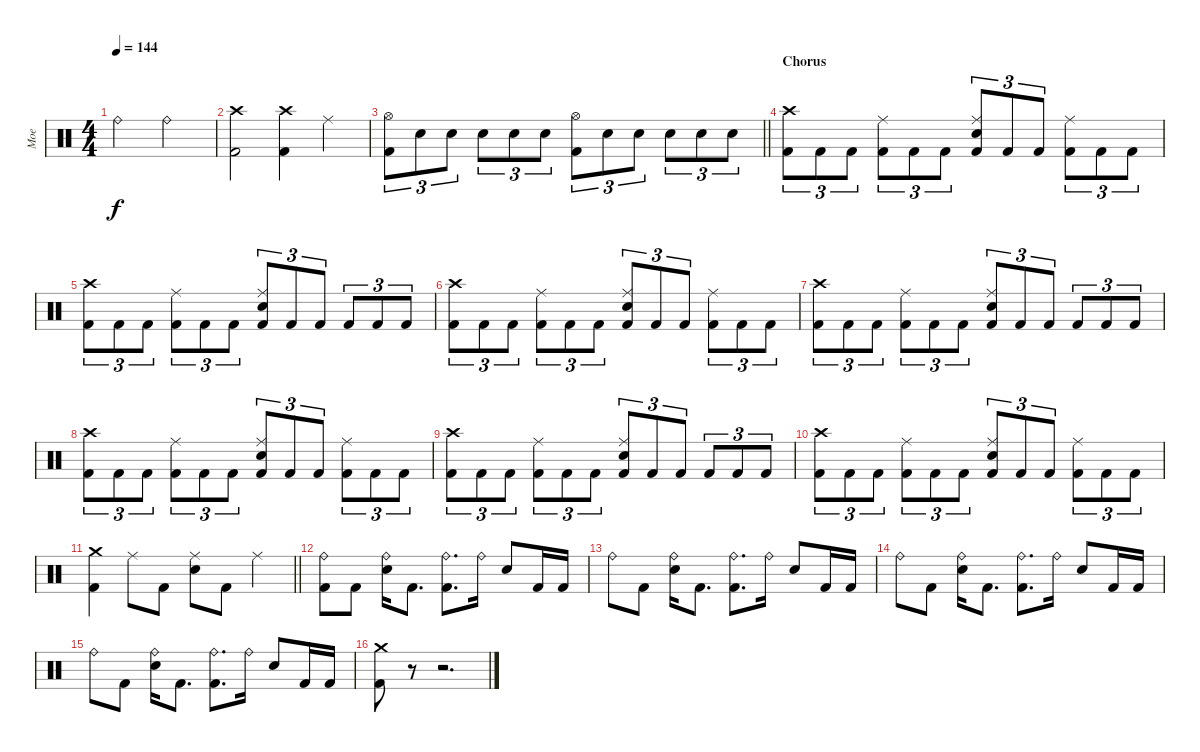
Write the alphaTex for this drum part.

\track ("Moe" "Moe") {instrument percussion}
\staff {score}
\articulation defaults
\ts (4 4)
\tempo 144
\clef neutral
\ks c "Ride (bell)".2{dy f} "Ride (bell)".2
|
("Crash high (hit)" "Kick (hit) 2").2 ("Crash high (hit)" "Kick (hit) 2").4 "Ride (middle)".4 |
\barLineRight lightlight
("Hi-Hat (open)" "Kick (hit) 2").8{tu (3 2)} "Electric Snare (hit)".8{tu (3 2)} "Electric Snare (hit)".8{tu (3 2)} "Electric Snare (hit)".8{tu (3 2)} "Electric Snare (hit)".8{tu (3 2)} "Electric Snare (hit)".8{tu (3 2)} ("Hi-Hat (open)" "Kick (hit) 2").8{tu (3 2)} "Electric Snare (hit)".8{tu (3 2)} "Electric Snare (hit)".8{tu (3 2)} "Electric Snare (hit)".8{tu (3 2)} "Electric Snare (hit)".8{tu (3 2)} "Electric Snare (hit)".8{tu (3 2)} |
\section ("" "Chorus")
("Crash high (hit)" "Kick (hit) 2").8{tu (3 2)} "Kick (hit) 2".8{tu (3 2)} "Kick (hit) 2".8{tu (3 2)} ("Ride (middle)" "Kick (hit) 2").8{tu (3 2)} "Kick (hit) 2".8{tu (3 2)} "Kick (hit) 2".8{tu (3 2)} ("Ride (middle)" "Electric Snare (hit)" "Kick (hit) 2").8{tu (3 2)} "Kick (hit) 2".8{tu (3 2)} "Kick (hit) 2".8{tu (3 2)} ("Ride (middle)" "Kick (hit) 2").8{tu (3 2)} "Kick (hit) 2".8{tu (3 2)} "Kick (hit) 2".8{tu (3 2)} |
("Crash high (hit)" "Kick (hit) 2").8{tu (3 2)} "Kick (hit) 2".8{tu (3 2)} "Kick (hit) 2".8{tu (3 2)} ("Ride (middle)" "Kick (hit) 2").8{tu (3 2)} "Kick (hit) 2".8{tu (3 2)} "Kick (hit) 2".8{tu (3 2)} ("Ride (middle)" "Electric Snare (hit)" "Kick (hit) 2").8{tu (3 2)} "Kick (hit) 2".8{tu (3 2)} "Kick (hit) 2".8{tu (3 2)} "Kick (hit) 2".8{tu (3 2)} "Kick (hit) 2".8{tu (3 2)} "Kick (hit) 2".8{tu (3 2)} |
("Crash high (hit)" "Kick (hit) 2").8{tu (3 2)} "Kick (hit) 2".8{tu (3 2)} "Kick (hit) 2".8{tu (3 2)} ("Ride (middle)" "Kick (hit) 2").8{tu (3 2)} "Kick (hit) 2".8{tu (3 2)} "Kick (hit) 2".8{tu (3 2)} ("Ride (middle)" "Electric Snare (hit)" "Kick (hit) 2").8{tu (3 2)} "Kick (hit) 2".8{tu (3 2)} "Kick (hit) 2".8{tu (3 2)} ("Ride (middle)" "Kick (hit) 2").8{tu (3 2)} "Kick (hit) 2".8{tu (3 2)} "Kick (hit) 2".8{tu (3 2)} |
("Crash high (hit)" "Kick (hit) 2").8{tu (3 2)} "Kick (hit) 2".8{tu (3 2)} "Kick (hit) 2".8{tu (3 2)} ("Ride (middle)" "Kick (hit) 2").8{tu (3 2)} "Kick (hit) 2".8{tu (3 2)} "Kick (hit) 2".8{tu (3 2)} ("Ride (middle)" "Electric Snare (hit)" "Kick (hit) 2").8{tu (3 2)} "Kick (hit) 2".8{tu (3 2)} "Kick (hit) 2".8{tu (3 2)} "Kick (hit) 2".8{tu (3 2)} "Kick (hit) 2".8{tu (3 2)} "Kick (hit) 2".8{tu (3 2)} |
("Crash high (hit)" "Kick (hit) 2").8{tu (3 2)} "Kick (hit) 2".8{tu (3 2)} "Kick (hit) 2".8{tu (3 2)} ("Ride (middle)" "Kick (hit) 2").8{tu (3 2)} "Kick (hit) 2".8{tu (3 2)} "Kick (hit) 2".8{tu (3 2)} ("Ride (middle)" "Electric Snare (hit)" "Kick (hit) 2").8{tu (3 2)} "Kick (hit) 2".8{tu (3 2)} "Kick (hit) 2".8{tu (3 2)} ("Ride (middle)" "Kick (hit) 2").8{tu (3 2)} "Kick (hit) 2".8{tu (3 2)} "Kick (hit) 2".8{tu (3 2)} |
("Crash high (hit)" "Kick (hit) 2").8{tu (3 2)} "Kick (hit) 2".8{tu (3 2)} "Kick (hit) 2".8{tu (3 2)} ("Ride (middle)" "Kick (hit) 2").8{tu (3 2)} "Kick (hit) 2".8{tu (3 2)} "Kick (hit) 2".8{tu (3 2)} ("Ride (middle)" "Electric Snare (hit)" "Kick (hit) 2").8{tu (3 2)} "Kick (hit) 2".8{tu (3 2)} "Kick (hit) 2".8{tu (3 2)} "Kick (hit) 2".8{tu (3 2)} "Kick (hit) 2".8{tu (3 2)} "Kick (hit) 2".8{tu (3 2)} |
("Crash high (hit)" "Kick (hit) 2").8{tu (3 2)} "Kick (hit) 2".8{tu (3 2)} "Kick (hit) 2".8{tu (3 2)} ("Ride (middle)" "Kick (hit) 2").8{tu (3 2)} "Kick (hit) 2".8{tu (3 2)} "Kick (hit) 2".8{tu (3 2)} ("Ride (middle)" "Electric Snare (hit)" "Kick (hit) 2").8{tu (3 2)} "Kick (hit) 2".8{tu (3 2)} "Kick (hit) 2".8{tu (3 2)} ("Ride (middle)" "Kick (hit) 2").8{tu (3 2)} "Kick (hit) 2".8{tu (3 2)} "Kick (hit) 2".8{tu (3 2)} |
\barLineRight lightlight
("Crash medium (hit)" "Kick (hit) 2").4 "Ride (middle)".8 "Kick (hit) 2".8 ("Ride (middle)" "Electric Snare (hit)").8 "Kick (hit) 2".8 "Ride (middle)".4 |
("Ride (bell)" "Kick (hit) 2").8 "Kick (hit) 2".8 ("Ride (bell)" "Electric Snare (hit)").16 "Kick (hit) 2".8{d} ("Ride (bell)" "Kick (hit) 2").8{d} "Ride (bell)".16 "Electric Snare (hit)".8 "Kick (hit) 2".16 "Kick (hit) 2".16 |
"Ride (bell)".8 "Kick (hit) 2".8 ("Ride (bell)" "Electric Snare (hit)").16 "Kick (hit) 2".8{d} ("Ride (bell)" "Kick (hit) 2").8{d} "Ride (bell)".16 "Electric Snare (hit)".8 "Kick (hit) 2".16 "Kick (hit) 2".16 |
"Ride (bell)".8 "Kick (hit) 2".8 ("Ride (bell)" "Electric Snare (hit)").16 "Kick (hit) 2".8{d} ("Ride (bell)" "Kick (hit) 2").8{d} "Ride (bell)".16 "Electric Snare (hit)".8 "Kick (hit) 2".16 "Kick (hit) 2".16 |
"Ride (bell)".8 "Kick (hit) 2".8 ("Ride (bell)" "Electric Snare (hit)").16 "Kick (hit) 2".8{d} ("Ride (bell)" "Kick (hit) 2").8{d} "Ride (bell)".16 "Electric Snare (hit)".8 "Kick (hit) 2".16 "Kick (hit) 2".16 |
("Crash medium (hit)" "Kick (hit) 2").8 r.8 r.2{d}
